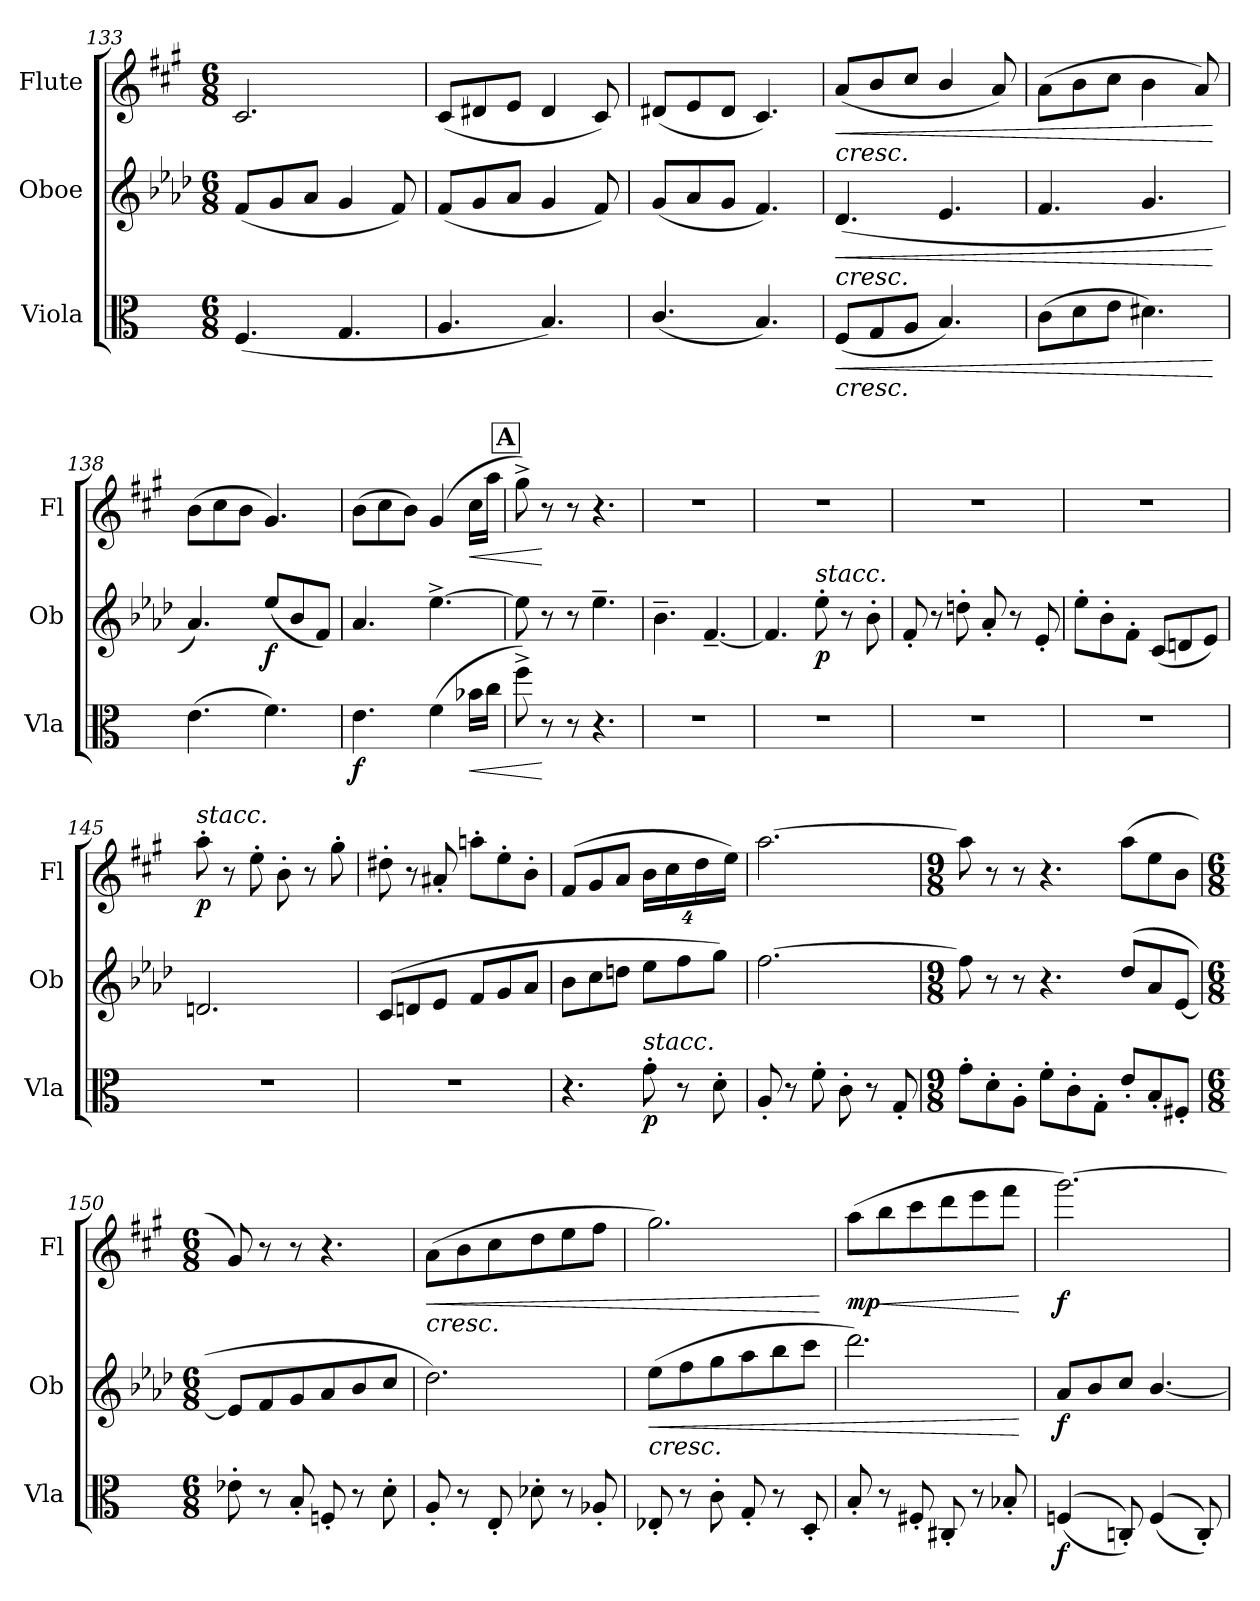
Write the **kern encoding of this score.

**kern	**dynam	**kern	**dynam	**kern	**dynam
*part3	*part3	*part2	*part2	*part1	*part1
*staff3	*staff3	*staff2	*staff2	*staff1	*staff1
*I"Viola	*	*I"Oboe	*	*I"Flute	*
*I'Vla	*	*I'Ob	*	*I'Fl	*
*clefC3	*	*clefG2	*	*clefG2	*
*k[]	*	*k[b-e-a-d-]	*	*k[f#c#g#]	*
*M6/8	*	*M6/8	*	*M6/8	*
=133	=133	=133	=133	=133	=133
(4.F/	.	(8f/L	.	2.c#/	.
.	.	8g/	.	.	.
.	.	8a-/J	.	.	.
4.G/	.	4g/	.	.	.
.	.	8f/)	.	.	.
=134	=134	=134	=134	=134	=134
4.A/	.	(8f/L	.	(8c#/L	.
.	.	8g/	.	8d#X/	.
.	.	8a-/J	.	8e/J	.
4.B/)	.	4g/	.	4d#/	.
.	.	8f/)	.	8c#/)	.
=135	=135	=135	=135	=135	=135
(4.c/	.	(8g/L	.	(8d#X/L	.
.	.	8a-/	.	8e/	.
.	.	8g/J	.	8d#/J	.
4.B/)	.	4.f/)	.	4.c#/)	.
=136	=136	=136	=136	=136	=136
!	!	!	!	!LO:TX:b:i:t=cresc.	!
!	!	!LO:TX:b:i:t=cresc.	!	!	!
!LO:TX:b:i:t=cresc.	!	!	!	!	!
!	!LO:HP:b	!	!LO:HP:b	!	!LO:HP:b
(8F/L	<	(4.d-/	<	(8a/L	<
8G/	.	.	.	8b/	.
8A/J	.	.	.	8cc#/J	.
4.B/)	.	4.e-/	.	4b/	.
.	.	.	.	8a/)	.
=137	=137	=137	=137	=137	=137
(8c\L	.	4.f/	.	(8a\L	.
8d\	.	.	.	8b\	.
8e\J	.	.	.	8cc#\J	.
4.d#X\)	.	4.g/	.	4b\	.
.	.	.	.	8a/)	.
.	[	.	[	.	[
!!LO:PB:g=z
=138	=138	=138	=138	=138	=138
(4.e\	.	4.a-/)	.	(8b\L	.
.	.	.	.	8cc#\	.
.	.	.	.	8b\J	.
!	!	!	!LO:DY:b	!	!
4.f\)	.	(8ee-/L	f	4.g#/)	.
.	.	8b-/	.	.	.
.	.	8f/J)	.	.	.
=139	=139	=139	=139	=139	=139
!	!LO:DY:b	!	!	!	!
4.e\	f	4.a-/	.	(8b\L	.
.	.	.	.	8cc#\	.
.	.	.	.	8b\J)	.
(4f\	.	[4.ee-^\	.	(4g#/	.
!	!LO:HP:b	!	!	!	!LO:HP:b
16b-X\LL	<	.	.	16cc#\LL	<
16cc\JJ	.	.	.	16aa\JJ	.
!!LO:REH:place=s1:a:B:fs=14:t=A
=140	=140	=140	=140	=140	=140
8ff^\)	.	8ee-\]	.	8gg#^\)	.
8r	[	8r	.	8r	[
8r	.	8r	.	8r	.
4.r	.	4.ee-~\	.	4.r	.
=141	=141	=141	=141	=141	=141
2.r	.	4.b-~\	.	2.r	.
.	.	[4.f~/	.	.	.
=142	=142	=142	=142	=142	=142
2.r	.	4.f/]	.	2.r	.
!	!	!LO:TX:a:i:t=stacc.	!	!	!
!	!	!	!LO:DY:b	!	!
.	.	8ee-'\	p	.	.
.	.	8r	.	.	.
.	.	8b-'\	.	.	.
=143	=143	=143	=143	=143	=143
2.r	.	8f'/	.	2.r	.
.	.	8r	.	.	.
.	.	8ddn'\	.	.	.
.	.	8a-'/	.	.	.
.	.	8r	.	.	.
.	.	8e-'/	.	.	.
=144	=144	=144	=144	=144	=144
2.r	.	8ee-'\L	.	2.r	.
.	.	8b-'\	.	.	.
.	.	8f'\J	.	.	.
.	.	(8c/L	.	.	.
.	.	8dn/	.	.	.
.	.	8e-/J)	.	.	.
!!LO:LB:g=z
=145	=145	=145	=145	=145	=145
!	!	!	!	!LO:TX:a:i:t=stacc.	!
!	!	!	!	!	!LO:DY:b
2.r	.	2.dn/	.	8aa'\	p
.	.	.	.	8r	.
.	.	.	.	8ee'\	.
.	.	.	.	8b'\	.
.	.	.	.	8r	.
.	.	.	.	8gg#'\	.
=146	=146	=146	=146	=146	=146
2.r	.	(8c/L	.	8dd#X'\	.
.	.	8dn/	.	8r	.
.	.	8e-/J	.	8a#X'/	.
.	.	8f/L	.	8aan'\L	.
.	.	8g/	.	8ee'\	.
.	.	8a-/J	.	8b'\J	.
=147	=147	=147	=147	=147	=147
4.r	.	8b-\L	.	(8f#/L	.
.	.	8cc\	.	8g#/	.
.	.	8ddn\J	.	8a/J	.
*	*	*	*	*Xbrackettup	*
!LO:TX:a:i:t=stacc.	!	!	!	!	!
!	!LO:DY:b	!	!	!	!
8g'\	p	8ee-\L	.	32%3b\L	.
.	.	.	.	32%3cc#\	.
8r	.	8ff\	.	.	.
.	.	.	.	32%3dd\	.
8d'\	.	8gg\J)	.	.	.
.	.	.	.	32%3ee\J)	.
=148	=148	=148	=148	=148	=148
8A'/	.	[2.ff\	.	[2.aa\	.
8r	.	.	.	.	.
8f'\	.	.	.	.	.
8c'\	.	.	.	.	.
8r	.	.	.	.	.
8G'/	.	.	.	.	.
=149	=149	=149	=149	=149	=149
*M9/8	*	*M9/8	*	*M9/8	*
8g'\L	.	8ff\]	.	8aa\]	.
8d'\	.	8r	.	8r	.
8A'\J	.	8r	.	8r	.
8f'\L	.	4.r	.	4.r	.
8c'\	.	.	.	.	.
8G'\J	.	.	.	.	.
8e'/L	.	(8dd-/L	.	(8aa\L	.
8B'/	.	8a-/	.	8ee\	.
8F#X'/J	.	[8e-/J	.	8b\J	.
=150	=150	=150	=150	=150	=150
*M6/8	*	*M6/8	*	*M6/8	*
8e-X'\	.	8e-/L]	.	8g#/)	.
8r	.	8f/	.	8r	.
8B'/	.	8g/	.	8r	.
8Fn'/	.	8a-/	.	4.r	.
8r	.	8b-/	.	.	.
8d'\	.	8cc/J	.	.	.
!!LO:LB:g=z
=151	=151	=151	=151	=151	=151
!	!	!	!	!LO:TX:b:i:t=cresc.	!
!	!	!	!	!	!LO:HP:b
8A'/	.	2.dd-\)	.	(8a\L	<
8r	.	.	.	8b\	.
8E'/	.	.	.	8cc#\	.
8d-X'\	.	.	.	8dd\	.
8r	.	.	.	8ee\	.
8A-X'/	.	.	.	8ff#\J	.
=152	=152	=152	=152	=152	=152
!	!	!LO:TX:b:i:t=cresc.	!	!	!
!	!	!	!LO:HP:b	!	!
8E-X'/	.	(8ee-\L	<	2.gg#\)	.
8r	.	8ff\	.	.	.
8c'\	.	8gg\	.	.	.
8G'/	.	8aa-\	.	.	.
8r	.	8bb-\	.	.	.
8D'/	.	8ccc\J	.	.	.
.	.	.	.	.	[
=153	=153	=153	=153	=153	=153
!	!	!	!	!	!LO:DY:b
8B'/	.	2.ddd-\)	.	(8aa\L	mp
!	!	!	!	!	!LO:HP:b
8r	.	.	.	8bb\	<
8F#X'/	.	.	.	8ccc#\	.
8C#X'/	.	.	.	8ddd\	.
8r	.	.	.	8eee\	.
8B-X'/	.	.	.	8fff#\J	.
.	.	.	[	.	[
=154	=154	=154	=154	=154	=154
!	!LO:DY:b	!	!LO:DY:b	!	!LO:DY:b
((4Fn/	f	8a-/L	f	[2.ggg#\)	f
.	.	8b-/	.	.	.
8Cn'/))	.	8cc/J	.	.	.
((4F/	.	[4.b-/	.	.	.
8C'/))	.	.	.	.	.
=	=	=	=	=	=
*-	*-	*-	*-	*-	*-
